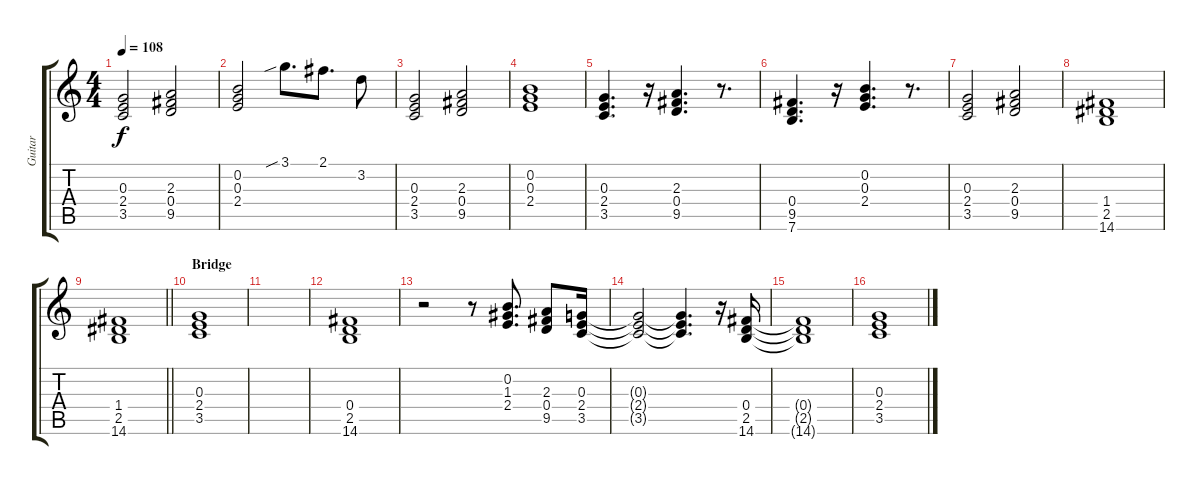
\track ("Guitar" "Guitar") {instrument distortionguitar}
\staff {score tabs}
\tuning (E4 B3 G3 D3 A2 E2) {hide}
\ts (4 4)
\tempo 108
\clef g2
\ks c
(0.3 2.4 3.5).2{dy f} (2.3 0.4 9.5).2 |
(0.2 0.3 2.4).2 3.1{sib}.8{d volume 13} 2.1.8{d} 3.2.8 |
(0.3 2.4 3.5).2{volume 9} (2.3 0.4 9.5).2 |
(0.2 0.3 2.4).1 |
(0.3 2.4 3.5).4{d} r.16 (2.3 0.4 9.5).4{d} r.8{d} |
(0.4 9.5 7.6).4{d} r.16 (0.2 0.3 2.4).4{d} r.8{d} |
(0.3 2.4 3.5).2 (2.3 0.4 9.5).2 |
(1.4 2.5 14.6).1 |
\barLineRight lightlight
(1.4 2.5 14.6).1 |
\section ("" "Bridge")
(0.3 2.4 3.5).1 |
|
(0.4 2.5 14.6).1 |
r.2 r.8 (0.2 1.3 2.4).8{d} (2.3 0.4 9.5).8 (0.3 2.4 3.5).16 |
(0.3{t} 2.4{t} 3.5{t}).2 (0.3{t} 2.4{t} 3.5{t}).4{d} r.16 (0.4 2.5 14.6).16 |
(0.4{t} 2.5{t} 14.6{t}).1 |
(0.3 2.4 3.5).1
